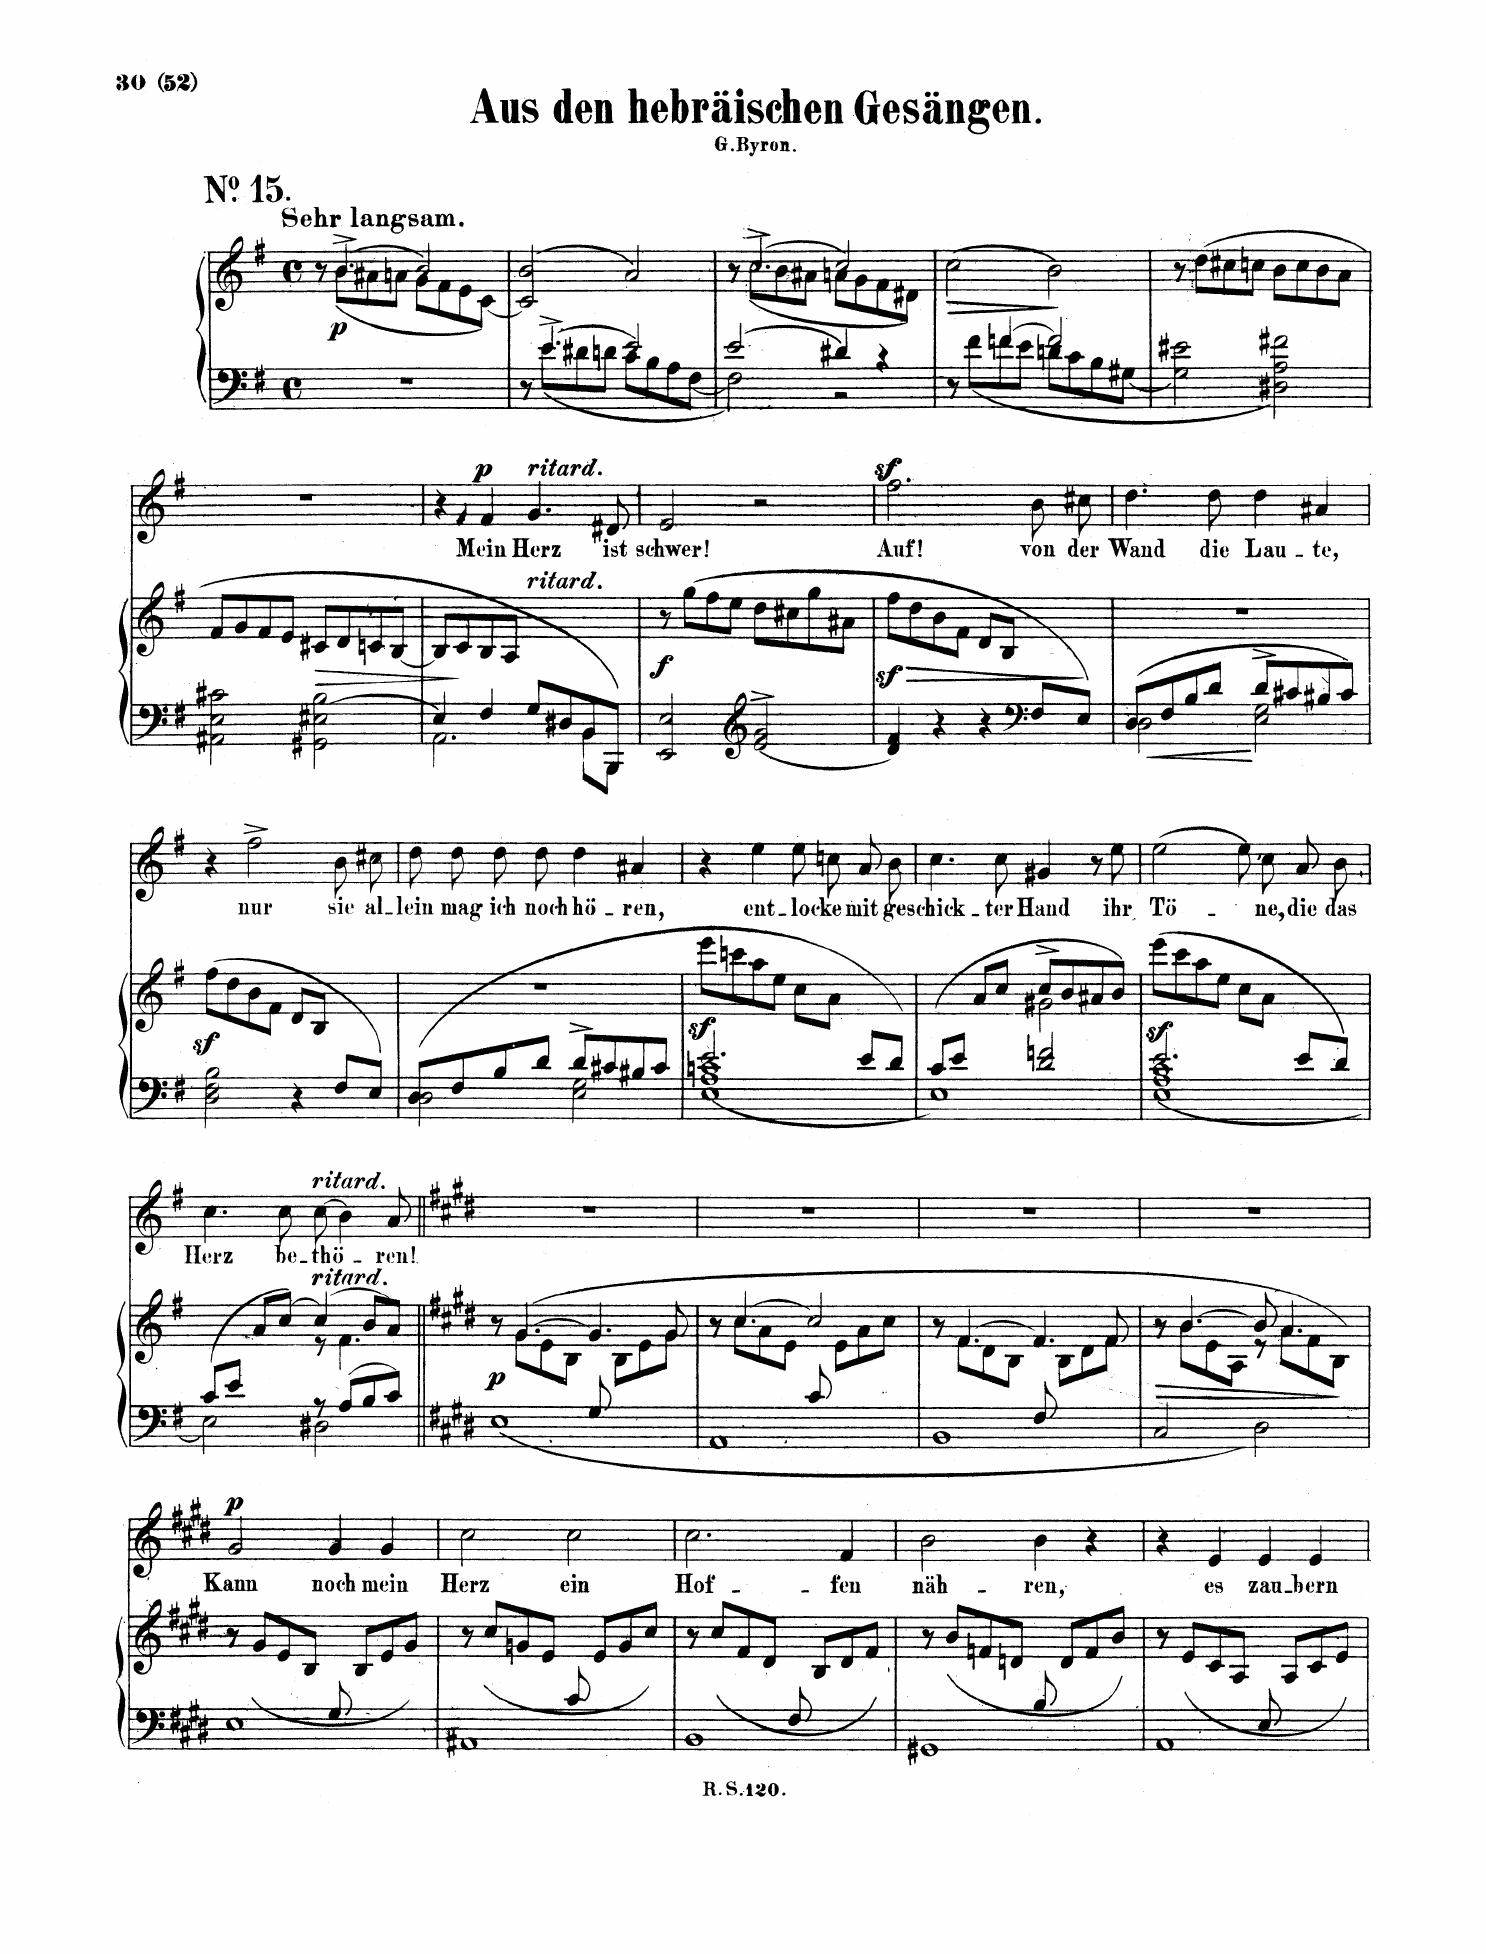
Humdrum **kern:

**kern	**kern	**dynam	**kern	**text	**dynam
*part2	*part2	*part2	*part1	*part1	*part1
*staff3	*staff2	*staff2/3	*staff1	*staff1	*staff1
*I"Piano	*	*	*I"Voice	*	*
*I'Pno	*	*	*	*	*
*clefF4	*clefG2	*	*clefG2	*	*
*k[f#]	*k[f#]	*	*k[f#]	*	*
*M4/4	*M4/4	*	*M4/4	*	*
*met(c)	*met(c)	*	*met(c)	*	*
=1	=1	=1	=1	=1	=1
*	*^	*	*	*	*
!	!	!	!	!LO:TX:a:B:t=Sehr langsam	!	!
1r	8r	8ryy	.	1r	.	.
!	!	!	!LO:DY:b	!	!	!
.	[4.b^/	(8b\L	p	.	.	.
.	.	8a#X\	.	.	.	.
.	.	8an\J	.	.	.	.
.	2b/]	8g\L	.	.	.	.
.	.	8f#\	.	.	.	.
.	.	8e\	.	.	.	.
.	.	[8c\J)	.	.	.	.
*	*v	*v	*	*	*	*
=2	=2	=2	=2	=2	=2
*^	*	*	*	*	*
8r	8ryy	(>2c/] 2b/	.	1r	.	.
[4.e^/	8e\L	.	.	.	.	.
.	8d#X\	.	.	.	.	.
.	8dn\J	.	.	.	.	.
2e/]	8c\L	2a/)	.	.	.	.
.	8B\	.	.	.	.	.
.	8A\	.	.	.	.	.
.	[8F#\J	.	.	.	.	.
=3	=3	=3	=3	=3	=3	=3
*	*	*^	*	*	*	*
2e/	2F#\]	8r	8ryy	.	1r	.	.
.	.	[4.cc^/	(8cc\L	.	.	.	.
.	.	.	8b\	.	.	.	.
.	.	.	8a#X\J	.	.	.	.
4d#X/	2r	2cc/]	8an\L	.	.	.	.
.	.	.	8g\	.	.	.	.
4r	.	.	8f#\	.	.	.	.
.	.	.	8d#X\J)	.	.	.	.
=4	=4	=4	=4	=4	=4	=4	=4
!	!	!	!	!LO:HP:b	!	!	!
*	*	*v	*v	*	*	*	*
4ryy	8r	(2cc\	>	1r	.	.
.	8f#\L	.	.	.	.	.
[4fn/	8f\	.	.	.	.	.
.	8e\J	.	.	.	.	.
2f/]	8dn\L	2b\)	]	.	.	.
.	8c\	.	.	.	.	.
.	8B\	.	.	.	.	.
.	[8G#X\J	.	.	.	.	.
*v	*v	*	*	*	*	*
=5	=5	=5	=5	=5	=5
2G#\] 2e#X\	8r	.	1r	.	.
.	(8dd\L	.	.	.	.
.	8cc#X\	.	.	.	.
.	8ccn\J	.	.	.	.
2D#X\ 2A\ 2f#X\	8b\L	.	.	.	.
.	8cc\	.	.	.	.
.	8b\	.	.	.	.
.	8a\J	.	.	.	.
=6	=6	=6	=6	=6	=6
2AA#X\ 2E\ 2c#X\	8f#/L	.	1r	.	.
.	8g/	.	.	.	.
.	8f#/	.	.	.	.
.	8e/J	.	.	.	.
!	!	!LO:HP:b	!	!	!
2GG#X\ 2E#X\ 2B\	8c#X/L	>	.	.	.
.	8d/	.	.	.	.
.	8cn/	.	.	.	.
.	[8B/J	.	.	.	.
=7	=7	=7	=7	=7	=7
*^	*	*	*	*	*
*	*^	*	*	*	*	*
2ryy	4E/	2.AA\	8B/L]	.	4r	.	.
.	.	.	8c/	]	.	.	.
!	!	!	!	!	!	!	!LO:DY:a
.	4F#/	.	8B/	.	4f#/	Mein	p
.	.	.	8A/J	.	.	.	.
!	!	!	!	!	!LO:TX:a:i:t=ritard.	!	!
!	!	!	!LO:TX:a:i:t=ritard.	!	!	!	!
8G/L	2ryy	.	2ryy	.	4.g/	Herz	.
8D#X/	.	.	.	.	.	.	.
8BB/	.	8BB\L	.	.	.	.	.
8BBB/J)	.	8BBB\J	.	.	8d#X/	ist	.
=8	=8	=8	=8	=8	=8	=8	=8
!	!	!	!	!LO:DY:b	!	!	!
*v	*v	*v	*	*	*	*	*
2EE/ 2E/	8r	f	2e/	schwer!	.
.	(8gg\L	.	.	.	.
.	8ff#\	.	.	.	.
.	8ee\J	.	.	.	.
*clefG2	*	*	*	*	*
2e/^> 2g/^>	8dd\L	.	2r	.	.
.	8cc#X\	.	.	.	.
.	8gg\	.	.	.	.
.	8a#X\J	.	.	.	.
=9	=9	=9	=9	=9	=9
*^	*	*	*	*	*
!	!	!	!LO:HP:b	!	!	!
2.ryy	4d/ 4f#/	8ff#z<\L	>	2.ff#z>\	Auf!	.
.	.	8dd\	.	.	.	.
.	4r	8b\	.	.	.	.
.	.	8f#\J	.	.	.	.
.	4r	8d/L	.	.	.	.
.	.	8B/J	.	.	.	.
*clefF4	*	*	*	*	*	*
8F#/L	4ryy	4ryy	.	8b\L	von	.
8E/J)	.	.	.	8cc#X\J	der	.
*v	*v	*	*	*	*	*
.	.	]	.	.	.
=10	=10	=10	=10	=10	=10
*^	*	*	*	*	*
8D/L	2D\	1r	.	4.dd\	Wand	.
8F#/	.	.	.	.	.	.
8B/	.	.	.	.	.	.
8d/J	.	.	.	8dd\	die	.
8d^/L	2E\ 2G\	.	.	4dd\	Lau-	.
8c#X/	.	.	.	.	.	.
8B#X/	.	.	.	4a#X/	-te,	.
8c#/J	.	.	.	.	.	.
=11	=11	=11	=11	=11	=11	=11
2.ryy	2D\ 2F#\ 2B\	(8ff#z<\L	.	4r	.	.
.	.	8dd\	.	.	.	.
.	.	8b\	.	2ff#^\	nur	.
.	.	8f#\J	.	.	.	.
.	4r	8d/L	.	.	.	.
.	.	8B/J	.	.	.	.
8F#/L	4ryy	4ryy	.	8b\L	sie	.
8E/J)	.	.	.	8cc#X\J	al-	.
=12	=12	=12	=12	=12	=12	=12
8D/L	2D\	1r	.	8dd\L	-lein	.
8F#/	.	.	.	8dd\J	mag	.
8B/	.	.	.	8dd\L	ich	.
8d/J	.	.	.	8dd\J	noch	.
8d^/L	2E\ 2G\	.	.	4dd\	hö-	.
8c#X/	.	.	.	.	.	.
8B#X/	.	.	.	4a#X/	-ren,	.
8c#/J	.	.	.	.	.	.
=13	=13	=13	=13	=13	=13	=13
*	*^	*	*	*	*	*
2.ryy	2.e/	[1E 1A 1cn	8eeez<\L	.	4r	.	.
.	.	.	8cccn\	.	.	.	.
.	.	.	8aa\	.	4ee\	ent-	.
.	.	.	8ee\J	.	.	.	.
.	.	.	8cc\L	.	8ee\L	-lo-	.
.	.	.	8a\J	.	8ccn\J	-cke	.
8e/L	4ryy	.	4ryy	.	8a/L	mit	.
8d/J	.	.	.	.	8b/J	ge-	.
=14	=14	=14	=14	=14	=14	=14	=14
*	*	*	*^	*	*	*	*
(8c/L	2ryy	1E]	4ryy	2ryy	.	4.cc\	-schick-	.
8e/J	.	.	.	.	.	.	.	.
2.ryy	.	.	8a/L	.	.	.	.	.
.	.	.	8cc/J	.	.	8cc\	-ter	.
.	2d/ 2fn/	.	8cc^/L	2g#X\	.	4g#X/	Hand	.
.	.	.	8b/	.	.	.	.	.
.	.	.	8a#X/	.	.	8r	.	.
.	.	.	8b/J)	.	.	8ee\	ihr	.
*	*	*	*v	*v	*	*	*	*
=15	=15	=15	=15	=15	=15	=15	=15
2.ryy	2.e/	[1E 1A 1c	(8eeez<\L	.	[2ee\	Tö-	.
.	.	.	8ccc\	.	.	.	.
.	.	.	8aa\	.	.	.	.
.	.	.	8ee\J	.	.	.	.
.	.	.	8cc\L	.	8ee\L]	.	.
.	.	.	8a\J	.	8cc\J	-ne,	.
8e/L	4ryy	.	4ryy	.	8a/L	die	.
8d/J)	.	.	.	.	8b/J	das	.
=16	=16	=16	=16	=16	=16	=16	=16
*	*	*	*^	*	*	*	*
(>8c/L	2ryy	2E\]	4ryy	2ryy	.	4.cc\	Herz	.
8e/J	.	.	.	.	.	.	.	.
2.ryy	.	.	8a/L	.	.	.	.	.
.	.	.	[8cc/J)	.	.	8cc\	be-	.
!	!	!	!	!	!	!LO:TX:a:i:t=ritard.	!	!
!	!	!	!LO:TX:a:i:t=ritard.	!	!	!	!	!
.	8r	2D#X\	(4cc/]	8r	.	(8cc\	-tö-	.
.	8A/L	.	.	4.f#\	.	4b\)	.	.
.	8B/	.	8b/L	.	.	.	.	.
.	8c/J	.	8a/J)	.	.	8a/	-ren!	.
*v	*v	*v	*	*	*	*	*	*
=17||	=17||	=17||	=17||	=17||	=17||	=17||
*k[f#c#g#d#]	*k[f#c#g#d#]	*	*	*k[f#c#g#d#]	*	*
*^	*	*	*	*	*	*
!	!	!	!	!LO:DY:b	!	!	!
2ryy	1E	8r	8ryy	p	1r	.	.
.	.	[4.g#/	8g#\L	.	.	.	.
.	.	.	8e\	.	.	.	.
.	.	.	8B\J	.	.	.	.
8G#\	.	4.g#/]	8ryy	.	.	.	.
4.ryy	.	.	8B\L	.	.	.	.
.	.	.	8e\	.	.	.	.
.	.	8g#/	8g#\J	.	.	.	.
=18	=18	=18	=18	=18	=18	=18	=18
2ryy	1AA	8r	8ryy	.	1r	.	.
.	.	[4.cc#/	8cc#\L	.	.	.	.
.	.	.	8a\	.	.	.	.
.	.	.	8e\J	.	.	.	.
8c#\	.	2cc#/]	8ryy	.	.	.	.
4.ryy	.	.	8e\L	.	.	.	.
.	.	.	8a\	.	.	.	.
.	.	.	8cc#\J	.	.	.	.
=19	=19	=19	=19	=19	=19	=19	=19
2ryy	1BB	8r	8ryy	.	1r	.	.
.	.	[4.f#/	8f#\L	.	.	.	.
.	.	.	8d#\	.	.	.	.
.	.	.	8B\J	.	.	.	.
8F#\	.	4.f#/]	8ryy	.	.	.	.
4.ryy	.	.	8B\L	.	.	.	.
.	.	.	8d#\	.	.	.	.
.	.	8f#/	8f#\J	.	.	.	.
*v	*v	*	*	*	*	*	*
=20	=20	=20	=20	=20	=20	=20
!	!	!	!LO:HP:b	!	!	!
2C#/	8r	8ryy	>	1r	.	.
.	[4.b/	8b\L	.	.	.	.
.	.	8e\	.	.	.	.
.	.	8A\J	.	.	.	.
2D#\	8b/]	8r	.	.	.	.
.	4.a/	8a\L	.	.	.	.
.	.	8f#\	.	.	.	.
.	.	8B\J	.	.	.	.
*	*v	*v	*	*	*	*
.	.	]	.	.	.
=21	=21	=21	=21	=21	=21
*^	*	*	*	*	*
!	!	!	!	!	!	!LO:DY:a
2ryy	1E	8r	.	2g#/	Kann	p
.	.	(8g#/L	.	.	.	.
.	.	8e/	.	.	.	.
.	.	8B/J	.	.	.	.
8G#/	.	8ryy	.	4g#/	noch	.
4.ryy	.	8B/L	.	.	.	.
.	.	8e/	.	4g#/	mein	.
.	.	8g#/J)	.	.	.	.
=22	=22	=22	=22	=22	=22	=22
2ryy	1AA#X	8r	.	2cc#\	Herz	.
.	.	(8cc#/L	.	.	.	.
.	.	8gn/	.	.	.	.
.	.	8e/J	.	.	.	.
8c#/	.	8ryy	.	2cc#\	ein	.
4.ryy	.	8e/L	.	.	.	.
.	.	8g/	.	.	.	.
.	.	8cc#/J)	.	.	.	.
=23	=23	=23	=23	=23	=23	=23
2ryy	1BB	8r	.	2.cc#\	Hof-	.
.	.	(8cc#/L	.	.	.	.
.	.	8f#/	.	.	.	.
.	.	8d#/J	.	.	.	.
8F#/	.	8ryy	.	.	.	.
4.ryy	.	8B/L	.	.	.	.
.	.	8d#/	.	4f#/	-fen	.
.	.	8f#/J)	.	.	.	.
=24	=24	=24	=24	=24	=24	=24
2ryy	1GG#X	8r	.	2b\	näh-	.
.	.	(8b/L	.	.	.	.
.	.	8fn/	.	.	.	.
.	.	8dn/J	.	.	.	.
8B/	.	8ryy	.	4b\	-ren,	.
4.ryy	.	8d/L	.	.	.	.
.	.	8f/	.	4r	.	.
.	.	8b/J)	.	.	.	.
=25	=25	=25	=25	=25	=25	=25
2ryy	1AA	8r	.	4r	.	.
.	.	(8e/L	.	.	.	.
.	.	8c#/	.	4e/	es	.
.	.	8A/J	.	.	.	.
8E/	.	8ryy	.	4e/	zau-	.
4.ryy	.	8A/L	.	.	.	.
.	.	8c#/	.	4e/	-bern	.
.	.	8e/J)	.	.	.	.
*v	*v	*	*	*	*	*
=	=	=	=	=	=
*-	*-	*-	*-	*-	*-
